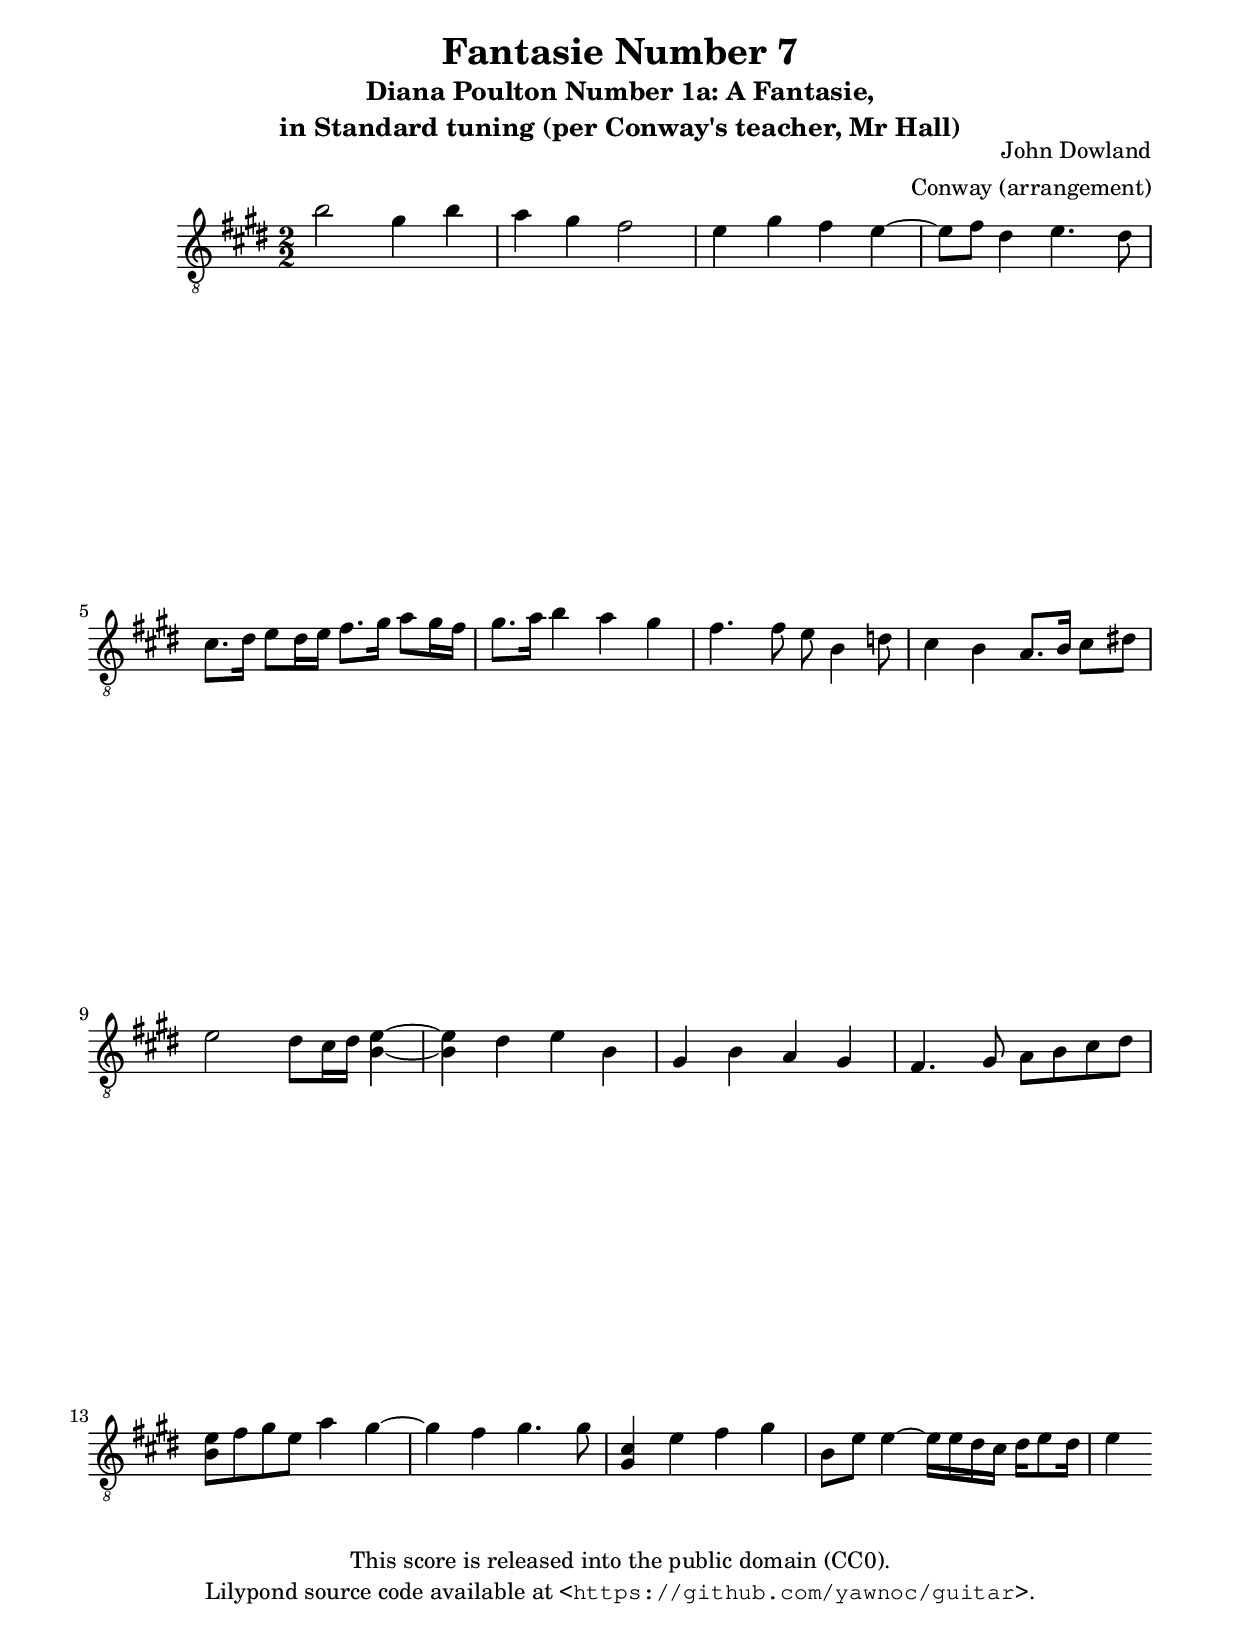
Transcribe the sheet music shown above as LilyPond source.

\version "2.18.2"


%%%%%%%%%%%%%%%%%%%%%%%%%%%%%%%%%%%%%%%%%%%%%%%%%%%%%%%%%%%%%%%%
% General
%%%%%%%%%%%%%%%%%%%%%%%%%%%%%%%%%%%%%%%%%%%%%%%%%%%%%%%%%%%%%%%%

\paper {
  top-margin = 1.5\cm
  left-margin = 1.5\cm
  right-margin = 1.5\cm
  bottom-margin = 1.5\cm
  ragged-last-bottom = ##f
  footnote-separator-markup = \markup { \vspace #1.5 }
}

globalSettings = {
  \accidentalStyle modern
  \compressFullBarRests
  \mergeDifferentlyHeadedOn
  \mergeDifferentlyDottedOn
  \numericTimeSignature
  \pointAndClickOff
  \override TextScript.extra-offset = #'(0 . 0.7)
  \override Score.FootnoteItem.annotation-line = ##f
}

origin-url = "https://github.com/yawnoc/guitar"

\header {
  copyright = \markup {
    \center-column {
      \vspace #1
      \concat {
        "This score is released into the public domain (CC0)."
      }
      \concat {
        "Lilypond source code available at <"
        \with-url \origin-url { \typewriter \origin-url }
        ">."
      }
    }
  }
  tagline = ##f
}

triplet = #(define-music-function
  (parser location music) (ly:music?)
  #{
    \tuplet 3/2 { $music }
  #}
)

tripletDuple = #(define-music-function
  (parser location music) (ly:music?)
  #{
    \tuplet 6/4 { $music }
  #}
)

overrideBeamedStemLengths = #(define-scheme-function
  (parser location lengths) (list?)
  #{
    \override Stem.details.beamed-lengths = $lengths
  #}
)
revertBeamedStemLengths = { \revert Stem.details.beamed-lengths }

overrideBeamVerticalPositions = #(define-scheme-function
  (parser location positions) (pair?)
  #{
    \override Beam.positions = $positions
  #}
)

%%%%%%%%%%%%%%%%%%%%%%%%%%%%%%%%%%%%%%%%%%%%%%%%%%%%%%%%%%%%%%%%
% Semantic bar lines
%%%%%%%%%%%%%%%%%%%%%%%%%%%%%%%%%%%%%%%%%%%%%%%%%%%%%%%%%%%%%%%%

barLineGoto = { \bar "||" }
barLineKeyChange = { \bar "||" }
barLineEnd = { \bar "|." }

%%%%%%%%%%%%%%%%%%%%%%%%%%%%%%%%%%%%%%%%%%%%%%%%%%%%%%%%%%%%%%%%
% Guitar notation
%%%%%%%%%%%%%%%%%%%%%%%%%%%%%%%%%%%%%%%%%%%%%%%%%%%%%%%%%%%%%%%%

stringNumbersAbove = { \set stringNumberOrientations = #'(up) }
stringNumbersBelow = { \set stringNumberOrientations = #'(down) }

fingeringAbove = { \set fingeringOrientations = #'(up) }
fingeringBelow = { \set fingeringOrientations = #'(down) }
fingeringAleft = { \set fingeringOrientations = #'(left) }
fingeringAright = { \set fingeringOrientations = #'(right) }

startGraceMusic = {
  <>(
  \override Fingering.font-size = -6
}
stopGraceMusic = {
  \revert Fingering.font-size
  <>)
}

overrideHorizontalShift = #(define-scheme-function
  (parser location distance) (number?)
  #{
    \override NoteColumn.force-hshift = $distance
  #}
)
revertHorizontalShift = { \revert NoteColumn.force-hshift }

barreSpan = #(define-music-function
  (parser location label offsetPair music)
  (string? (pair? (cons 0 0)) ly:music?)
  (let
    (
      (elements (extract-named-music music '(NoteEvent EventChord)))
    )
    (if
      (pair? elements)
      (let
        (
          (first-element (first elements))
          (last-element (last elements))
        )
        (set!
          (ly:music-property first-element 'articulations)
          (cons
            (make-music 'TextSpanEvent 'span-direction -1)
            (ly:music-property first-element 'articulations)
          )
        )
        (set!
          (ly:music-property last-element 'articulations)
          (cons
            (make-music 'TextSpanEvent 'span-direction 1)
            (ly:music-property last-element 'articulations)
          )
        )
      )
    )
  )
  #{
    \once \override TextSpanner.font-shape = #'upright
    \once \override TextSpanner.style = #'line
    \once \override TextSpanner.extra-offset = #offsetPair
    \once \override TextSpanner.bound-details = #`(
      (left
        (text . ,#{ \markup { \raise #-0.7 { #label \hspace #0.7 }} #})
        (Y . 0)
        (padding . -0.8)
        (attach-dir . -2)
      )
      (right
        (text . ,#{ \markup { \draw-line #'(0 . -1.3) } #}) ;; draw hook
        (Y . 0)
        (padding . -0.5)
        (attach-dir . 2)
      )
    )
    \once \override TextSpanner #'after-line-breaking = #(lambda (grob)
      (let*
        (
          (originalGrob (ly:grob-original grob))
          (splitGrobs (ly:spanner-broken-into originalGrob))
        )
        (if
          (and
            (>= (length splitGrobs) 2)
            (not (eq? (car (last-pair splitGrobs)) grob))
          )
          (begin
            (ly:grob-set-nested-property! grob
              '(bound-details right text)
              #{ \markup { \draw-line #'(0 . 0) } #} ;; suppress draw hook
            )
            (ly:grob-set-property! grob
              'extra-offset
              (cons
                (car offsetPair)
                (+ (cdr offsetPair) 0.7) ;; correction for suppressed hook
              )
            )
            (ly:grob-set-nested-property! grob
              '(bound-details right padding)
              #'-3 ;; increase spanner length
            )
          )
        )
      )
    )
    $music
  #}
)

barre = #(define-scheme-function
  (parser location label) (string?)
  #{
    \markup {
      \center-align {
        \hspace #0.7
        $label
      }
    }
  #}
)

nudgeNextBarre = #(define-scheme-function
  (parser location distance) (number?)
  #{
    \once \override TextScript.X-offset = $distance
  #}
)

position = #(define-scheme-function
  (parser location label) (string?)
  #{
    \markup {
      \center-align {
        \hspace #0.5
        $label
      }
    }
  #}
)

#(define-markup-command
  (markupString layout properties stringNumber) (markup?)
  (interpret-markup layout properties
    #{
      \markup \circle { \bold #stringNumber }
    #}
  )
)

#(define-markup-command
  (resonatesOn layout properties note stringNumber) (markup? markup?)
  (interpret-markup layout properties
    #{
      \markup { #note "resonates on" \markupString #stringNumber }
    #}
  )
)

%%%%%%%%%%%%%%%%%%%%%%%%%%%%%%%%%%%%%%%%%%%%%%%%%%%%%%%%%%%%%%%%
% Goto statements
%%%%%%%%%%%%%%%%%%%%%%%%%%%%%%%%%%%%%%%%%%%%%%%%%%%%%%%%%%%%%%%%

overrideGotoVisibility = {
  \once \override Score.RehearsalMark #'break-visibility = #'#(#t #t #f)
}

makeGotoMark = #(define-scheme-function
  (parser location label) (string?)
  #{
    \mark \markup { \small \italic $label }
  #}
)

simultaneousMarkSeparator = {
  \cadenzaOn
    s1073741824 % stupid, but works
  \cadenzaOff
}

coda = {
  \overrideGotoVisibility
  \mark \markup { \musicglyph #"scripts.coda" }
}

fine = {
  \overrideGotoVisibility
  \makeGotoMark Fine
}

dcAlCoda = {
  \overrideGotoVisibility
  \makeGotoMark "D.C. al Coda"
}

dcAlFine = {
  \overrideGotoVisibility
  \makeGotoMark "D.C. al Fine"
}

toCoda = {
  \overrideGotoVisibility
  \makeGotoMark "to Coda"
}



\header {
  title = "Fantasie Number 7"
  subtitle = \markup {
    \center-column {
      "Diana Poulton Number 1a: A Fantasie,"
      "in Standard tuning (per Conway's teacher, Mr Hall)"
    }
  }
  composer = "John Dowland"
  arranger = "Conway (arrangement)"
}


initialSignatures = {
  \clef "treble_8"
  \key e \major
  \time 2/2
  \set Timing.beamExceptions = #'()
  \set Timing.baseMoment = #(ly:make-moment 1/4)
  \set Timing.beatStructure = #'(1 1 1 1)
  \set Timing.beamExceptions = #'(
    (
      end
        .
      (
        ((1 . 8) . (4 4)) ;; quavers by fours
        ((1 . 12) . (3 3 3 3)) ;; anything shorter by beat
      )
    )
  )
}


highVoiceMusic = {
  
  % Main theme high
  \barNumberCheck #1
  \relative c'' {
    b2 gis4 b |
    a gis fis2 |
    e4 gis fis e~ |
    e8 fis dis4 e4. dis8 |
    cis8. dis16 e8 dis16 e fis8. gis16 a8 gis16 fis |
    gis8. a16 b4 a gis |
    fis4. fis8 e8 b4 d8 |
    cis4 b a8. b16 cis8 dis |
    e2 dis8 cis16 dis <e~ b~>4 |
    <e b> dis e
  }
  
  % Main theme low
  \barNumberCheck #10
  \relative c' {
    b4 |
    gis b a gis |
    fis4. gis8 a b cis dis |
    <e b> fis gis e a4 gis~ |
    gis fis gis4. gis8 |
    <cis, gis>4 e fis gis |
    b,8 e e4~ e16 e dis cis dis16 e8 dis16 |
    e4
  }
  
}


allMusic = {
  \new Staff \with {
    midiInstrument = #"acoustic guitar (nylon)"
  }
  \globalSettings
  \initialSignatures
  <<
    << \highVoiceMusic >>
  >>
}


\score {
  \allMusic
}

\score {
  \allMusic
  \midi { }
}
